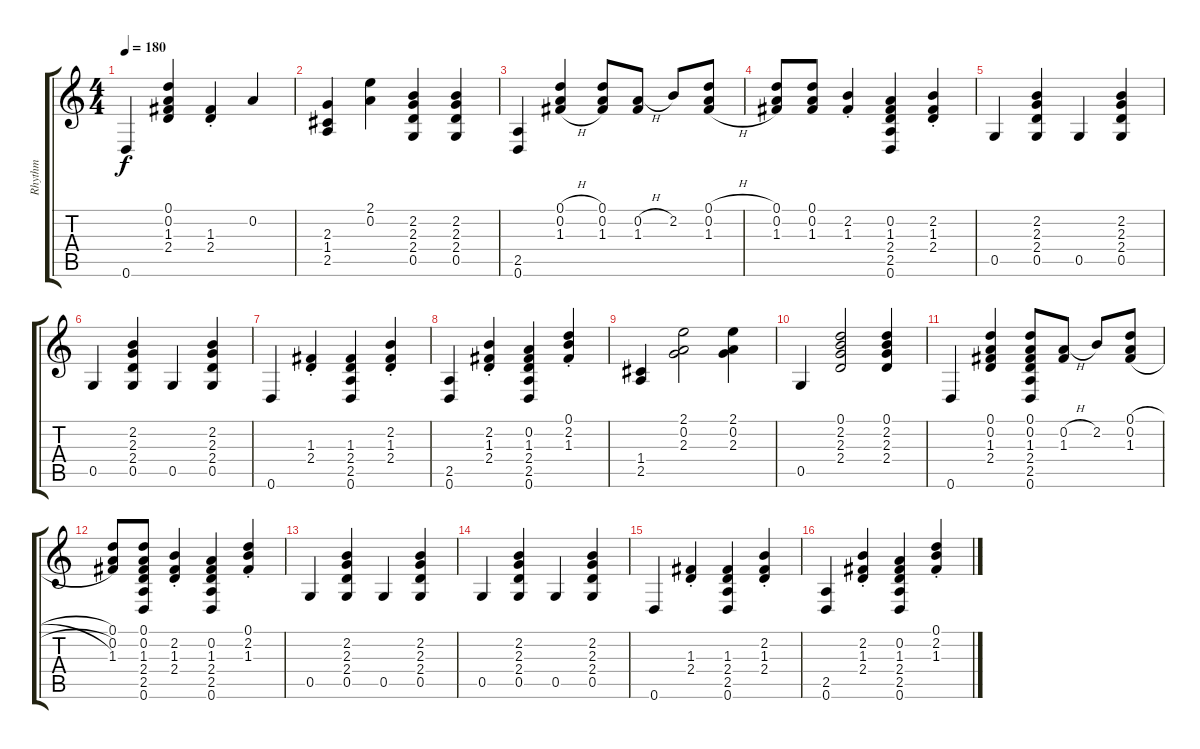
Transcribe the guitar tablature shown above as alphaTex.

\track ("Rhythm" "Rhythm") {instrument electricguitarclean}
\staff {score tabs}
\tuning (D4 A3 F3 C3 G2 D2) {hide}
\ts (4 4)
\tempo 180
\clef g2
\ks c
0.6.4{dy f} (0.1 0.2 1.3 2.4).4{beam Up} (1.3 2.4{st}).4 0.2.4 |
(2.3 1.4 2.5).4{beam Up} (2.1 0.2).4{beam Down} (2.2 2.3 2.4 0.5).4 (2.2 2.3 2.4 0.5).4 |
(2.5 0.6).4 (0.1{h} 0.2{h} 1.3{h}).4 (0.1 0.2 1.3).8 (0.2{h} 1.3).8 2.2.8 (0.1{h} 0.2{h} 1.3{h}).8 |
(0.1 0.2 1.3).8 (0.1 0.2 1.3).8 (2.2{st} 1.3).4{beam Up} (0.2 1.3 2.4 2.5 0.6).4 (2.2{st} 1.3 2.4).4 |
0.5.4 (2.2 2.3 2.4 0.5).4 0.5.4 (2.2 2.3 2.4 0.5).4 |
0.5.4 (2.2 2.3 2.4 0.5).4 0.5.4 (2.2 2.3 2.4 0.5).4 |
0.6.4 (1.3{st} 2.4).4 (1.3 2.4 2.5 0.6).4 (2.2 1.3 2.4{st}).4 |
(2.5 0.6).4 (2.2{st} 1.3 2.4).4 (0.2 1.3 2.4 2.5 0.6).4 (0.1{st} 2.2 1.3).4 |
(1.4 2.5).4 (2.1 0.2 2.3).2 (2.1 0.2 2.3).4 |
0.5.4 (0.1 2.2 2.3 2.4).2 (0.1 2.2 2.3 2.4).4 |
0.6.4 (0.1 0.2 1.3 2.4).4{beam Up} (0.1 0.2 1.3 2.4 2.5 0.6).8 (0.2{h} 1.3).8 2.2.8{beam Up} (0.1{h} 0.2{h} 1.3{h}).8{beam Up} |
(0.1 0.2 1.3).8 (0.1 0.2 1.3 2.4 2.5 0.6).8 (2.2{st} 1.3 2.4).4 (0.2 1.3 2.4 2.5 0.6).4 (0.1{st} 2.2 1.3).4{beam Up} |
0.5.4 (2.2 2.3 2.4 0.5).4 0.5.4 (2.2 2.3 2.4 0.5).4 |
0.5.4 (2.2 2.3 2.4 0.5).4 0.5.4 (2.2 2.3 2.4 0.5).4 |
0.6.4 (1.3{st} 2.4).4 (1.3 2.4 2.5 0.6).4 (2.2 1.3 2.4{st}).4 |
(2.5 0.6).4 (2.2{st} 1.3 2.4).4 (0.2 1.3 2.4 2.5 0.6).4 (0.1{st} 2.2 1.3).4
